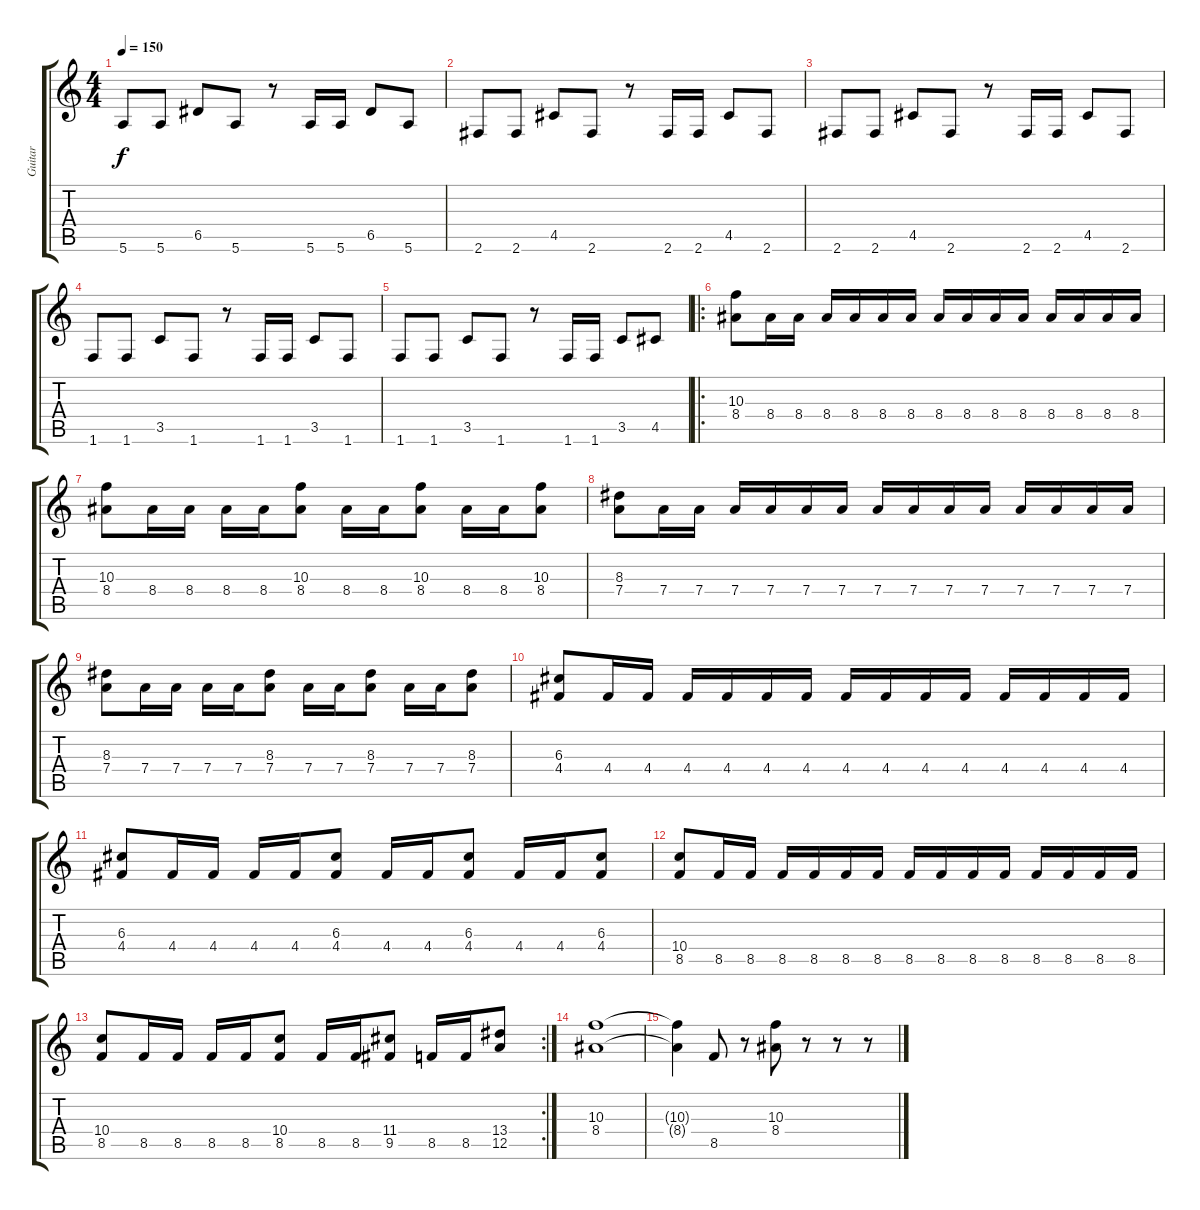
\track ("Guitar" "Guitar") {instrument distortionguitar}
\staff {score tabs}
\tuning (E4 B3 G3 D3 A2 E2) {hide}
\ts (4 4)
\tempo 150
\clef g2
\ks c
5.6.8{dy f} 5.6.8 6.5.8 5.6.8 r.8 5.6.16 5.6.16 6.5.8 5.6.8 |
2.6.8 2.6.8 4.5.8 2.6.8 r.8 2.6.16 2.6.16 4.5.8 2.6.8 |
2.6.8 2.6.8 4.5.8 2.6.8 r.8 2.6.16 2.6.16 4.5.8 2.6.8 |
1.6.8 1.6.8 3.5.8 1.6.8 r.8 1.6.16 1.6.16 3.5.8 1.6.8 |
1.6.8 1.6.8 3.5.8 1.6.8 r.8 1.6.16 1.6.16 3.5.8 4.5.8 |
\ro
(10.3 8.4).8{balance 16} 8.4.16 8.4.16 8.4.16 8.4.16 8.4.16 8.4.16 8.4.16 8.4.16 8.4.16 8.4.16 8.4.16 8.4.16 8.4.16 8.4.16 |
(10.3 8.4).8 8.4.16 8.4.16 8.4.16 8.4.16 (10.3 8.4).8 8.4.16 8.4.16 (10.3 8.4).8 8.4.16 8.4.16 (10.3 8.4).8 |
(8.3 7.4).8 7.4.16 7.4.16 7.4.16 7.4.16 7.4.16 7.4.16 7.4.16 7.4.16 7.4.16 7.4.16 7.4.16 7.4.16 7.4.16 7.4.16 |
(8.3 7.4).8 7.4.16 7.4.16 7.4.16 7.4.16 (8.3 7.4).8 7.4.16 7.4.16 (8.3 7.4).8 7.4.16 7.4.16 (8.3 7.4).8 |
(6.3 4.4).8 4.4.16 4.4.16 4.4.16 4.4.16 4.4.16 4.4.16 4.4.16 4.4.16 4.4.16 4.4.16 4.4.16 4.4.16 4.4.16 4.4.16 |
(6.3 4.4).8 4.4.16 4.4.16 4.4.16 4.4.16 (6.3 4.4).8 4.4.16 4.4.16 (6.3 4.4).8 4.4.16 4.4.16 (6.3 4.4).8 |
(10.4 8.5).8 8.5.16 8.5.16 8.5.16 8.5.16 8.5.16 8.5.16 8.5.16 8.5.16 8.5.16 8.5.16 8.5.16 8.5.16 8.5.16 8.5.16 |
\rc 2
(10.4 8.5).8 8.5.16 8.5.16 8.5.16 8.5.16 (10.4 8.5).8 8.5.16 8.5.16 (11.4 9.5).8 8.5.16 8.5.16 (13.4 12.5).8 |
(10.3 8.4).1 |
(10.3{t} 8.4{t}).4 8.5.8 r.8 (10.3 8.4).8 r.8 r.8 r.8
